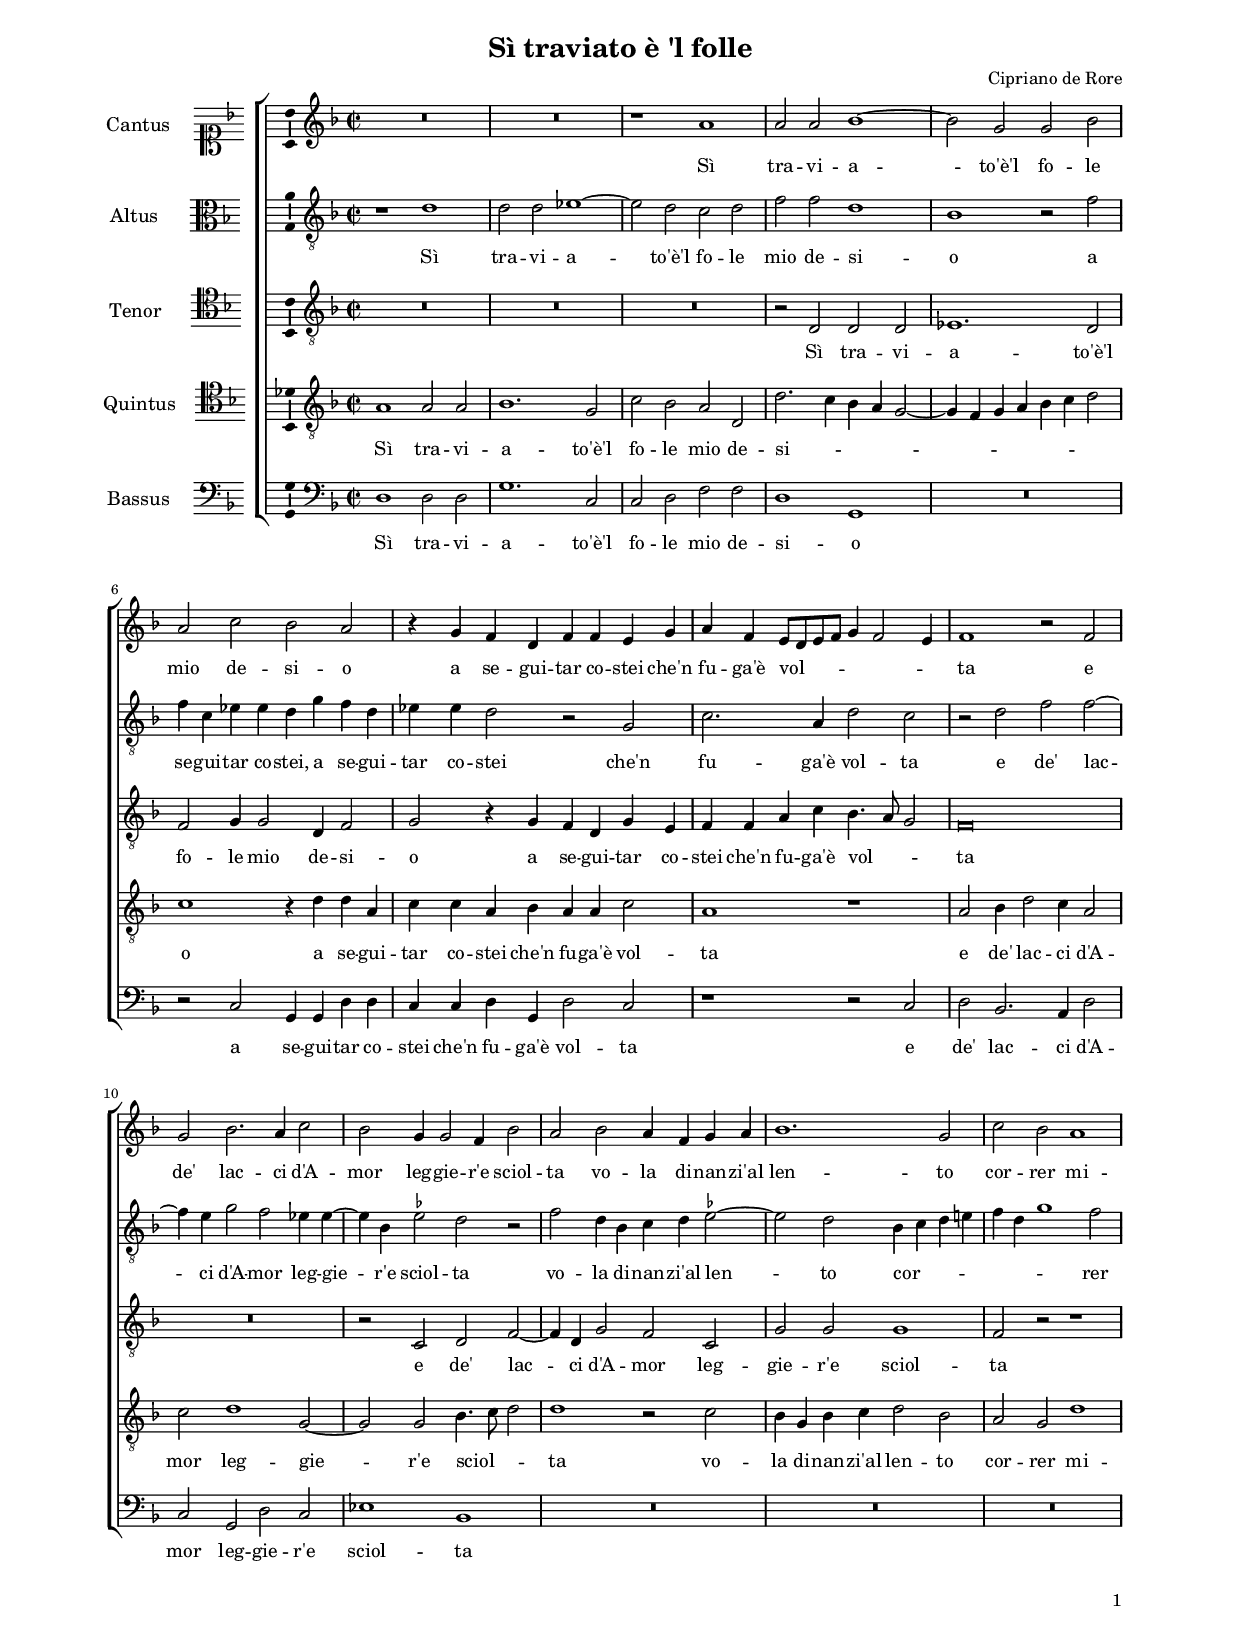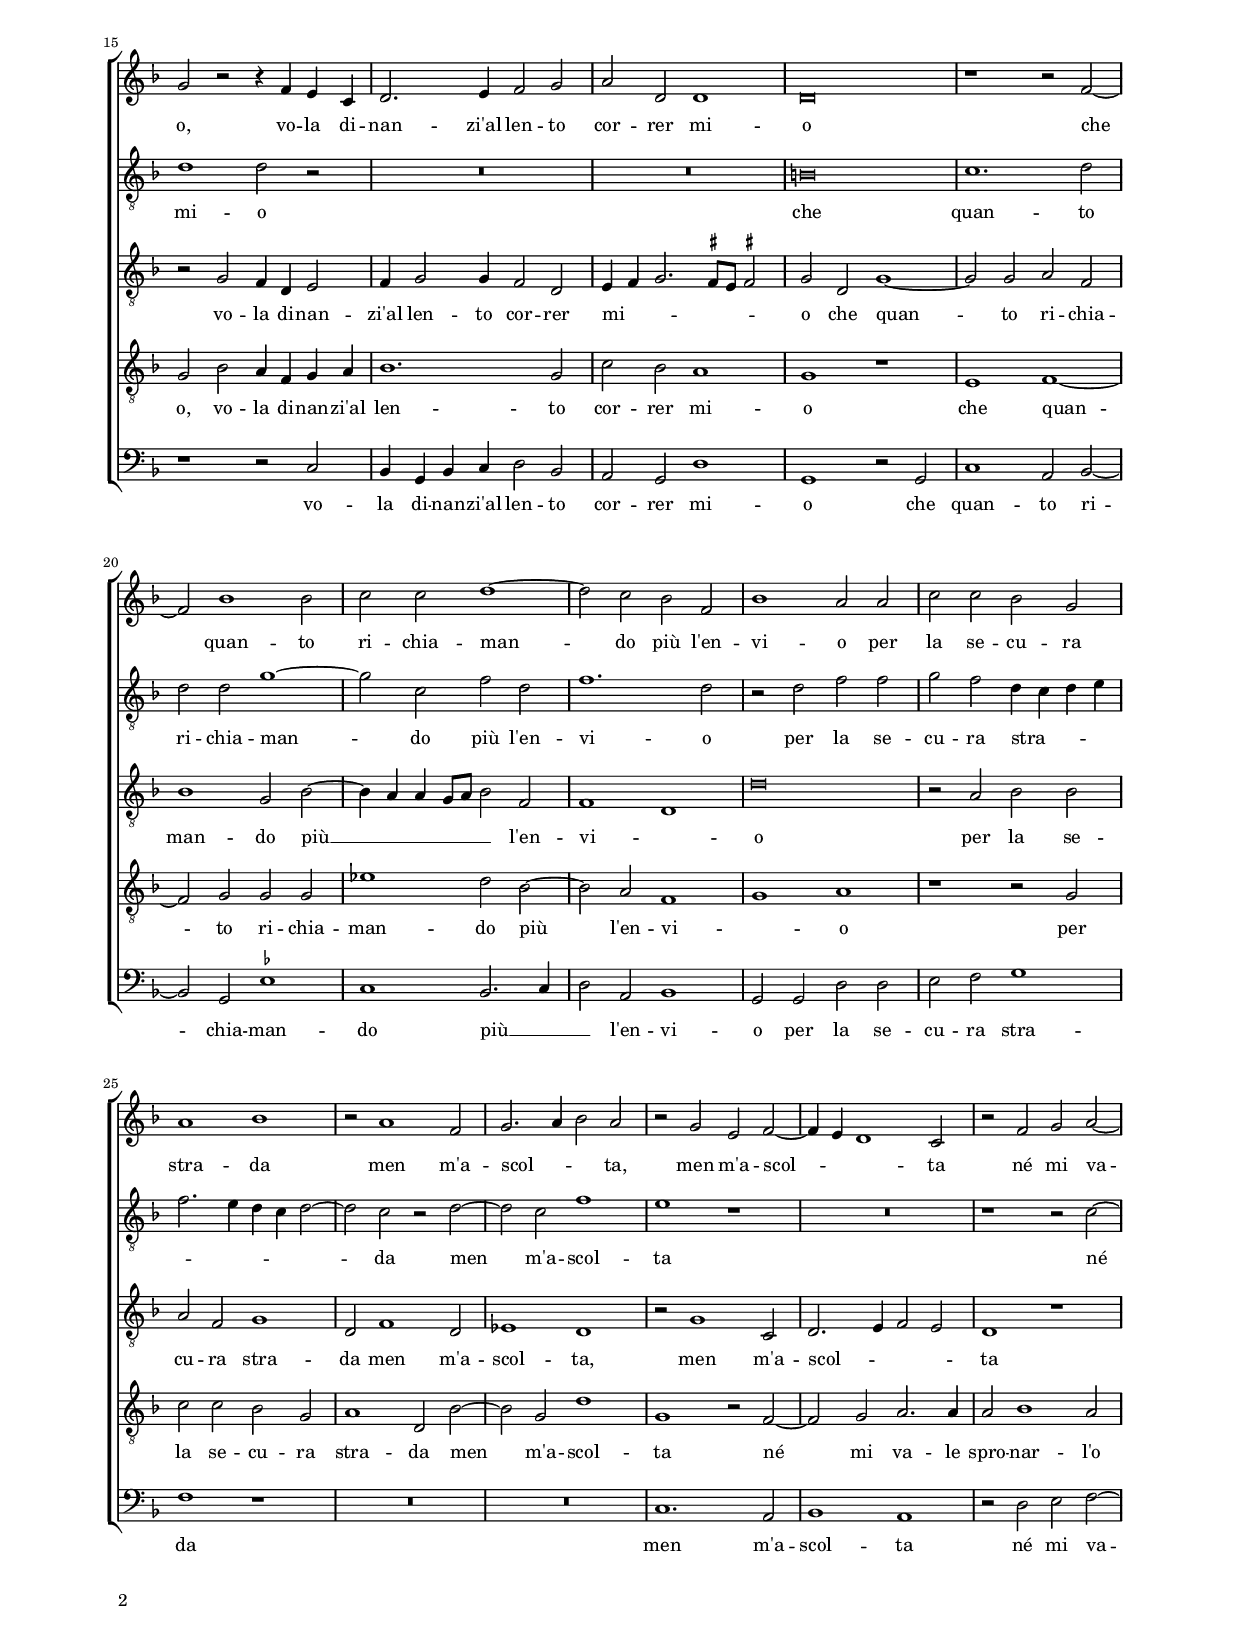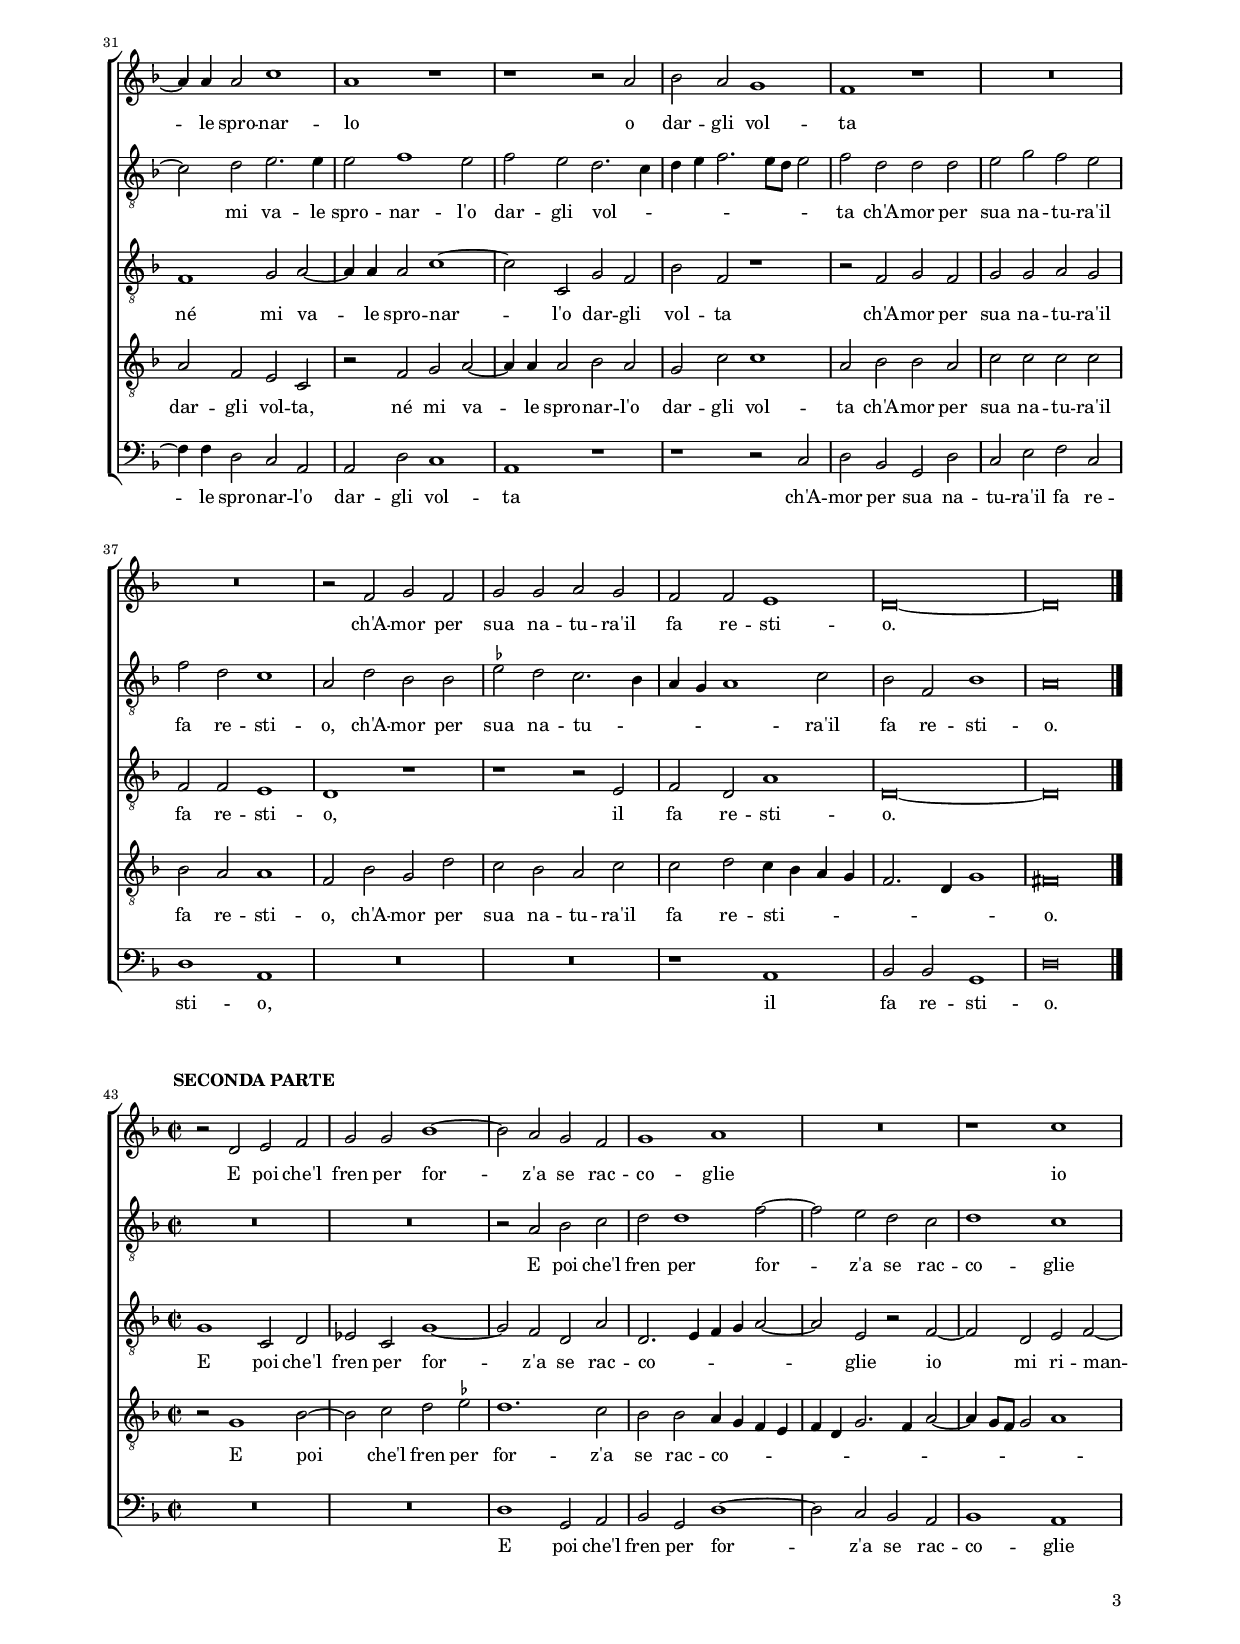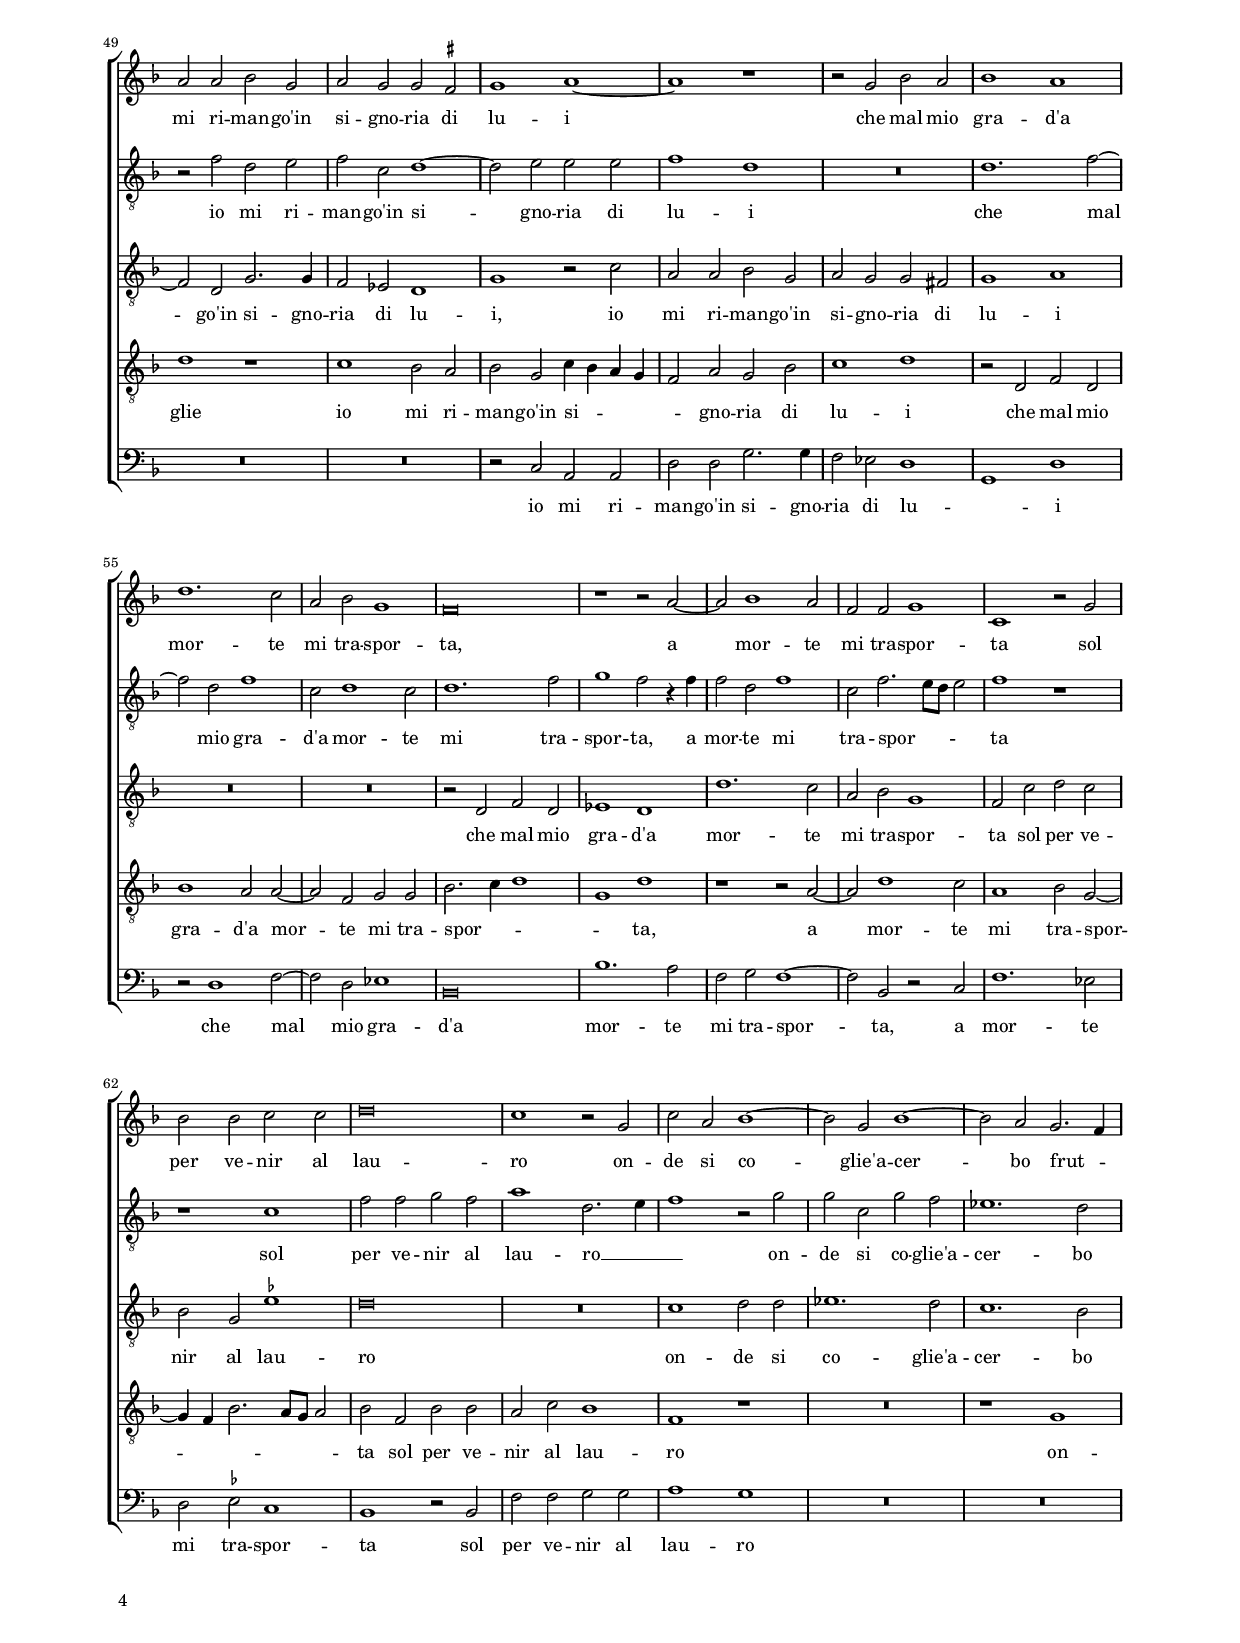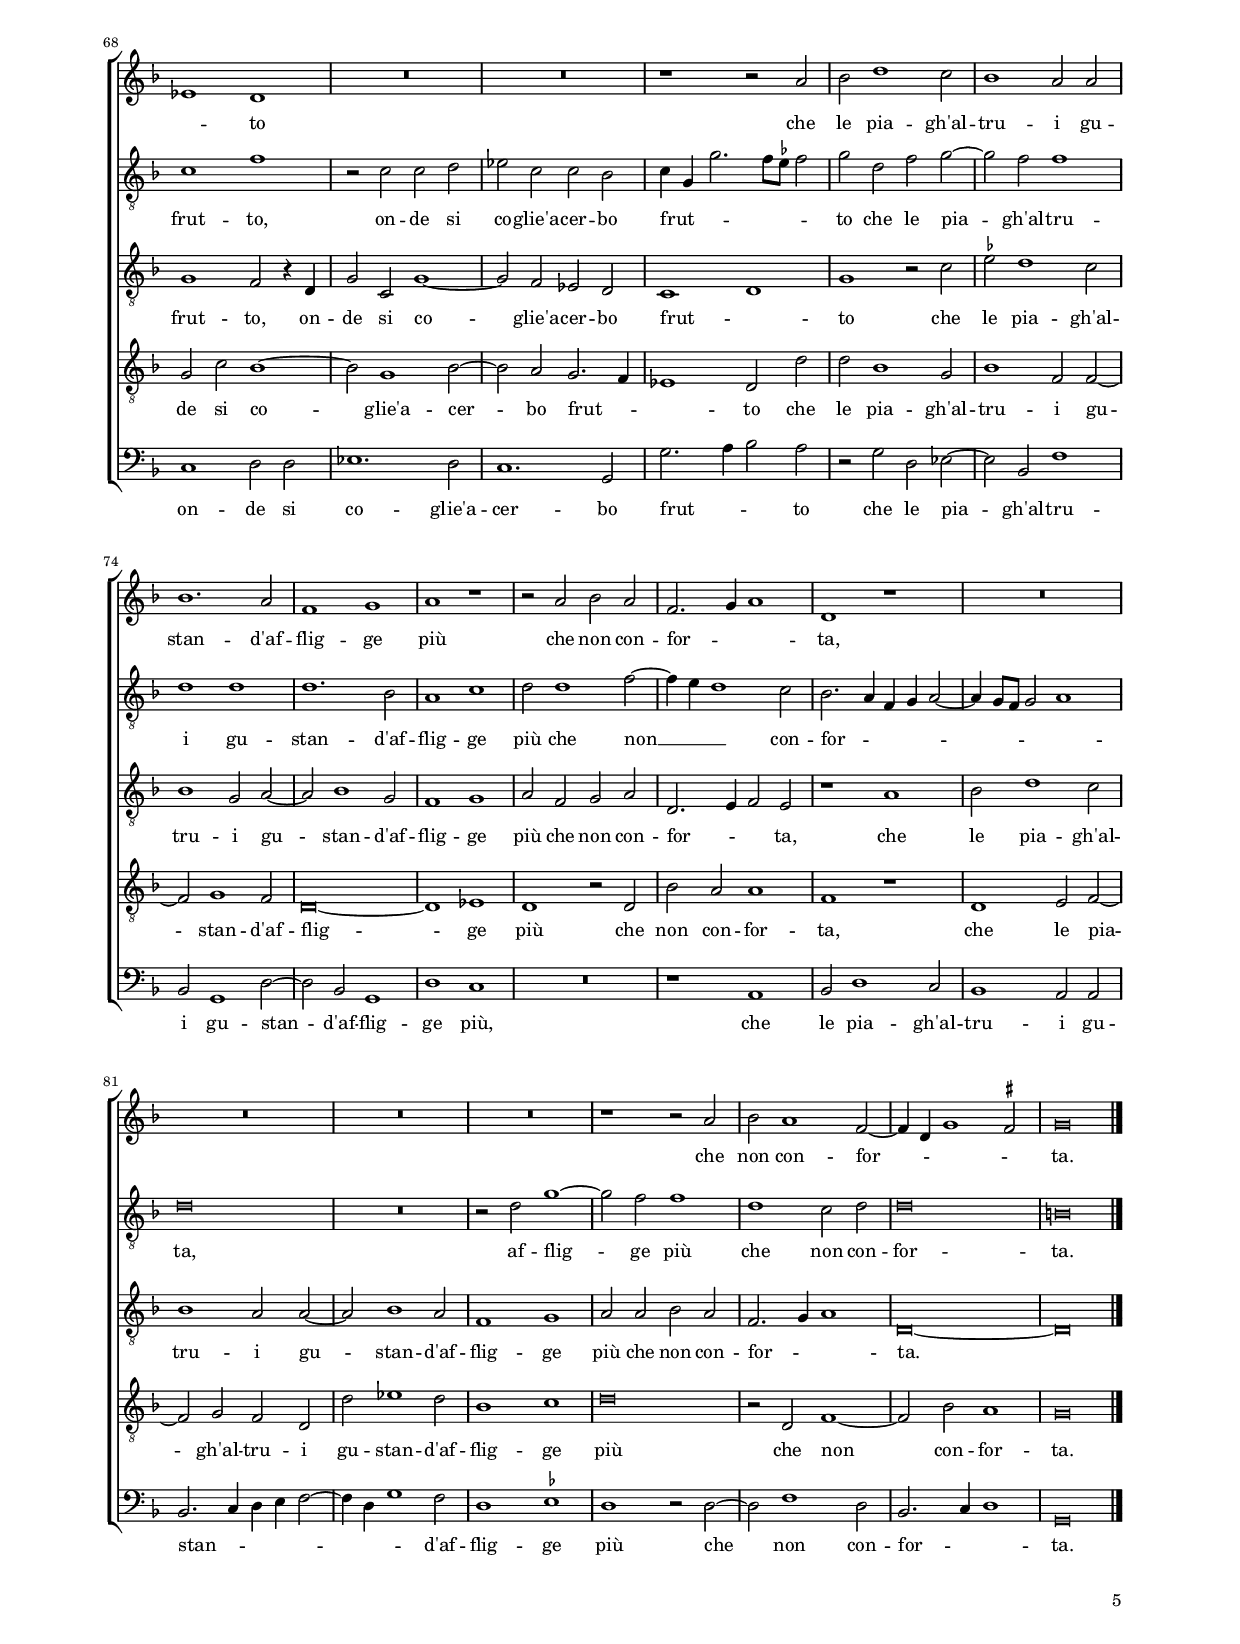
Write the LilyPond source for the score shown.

\header
{
  title="Sì traviato è 'l folle"
  composer="Cipriano de Rore"
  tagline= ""
}

\version "2.24.2"
\include "deutsch.ly"
#(set-global-staff-size 15)
% #(set-default-paper-size "letter")
#(ly:set-option 'point-and-click #f)

	
	ficta = { \once \set suggestAccidentals = ##t }
	
	forget = #(define-music-function (music) (ly:music?) #{
		\accidentalStyle forget
		$music
		\accidentalStyle default
		#})
	


\paper
	{
	top-margin = 1.8 \cm
	bottom-margin = 1.2 \cm
	left-margin = 2 \cm
	right-margin = 2 \cm
	ragged-bottom = ##f
	ragged-last-bottom = ##f
	print-page-number = ##f
	score-system-spacing = #'((basic-distance . 16) (minimum-distance . 14) (padding . 5) (strechability . 150))
	system-system-spacing = #'((basic-distance . 16) (minimum-distance . 14) (padding . 5) (strechability . 150))
	oddFooterMarkup=\markup   \fill-line { "" \fromproperty #'page:page-number-string }
	evenFooterMarkup=\markup  \fill-line { \fromproperty #'page:page-number-string "" }
	last-bottom-spacing = #'((basic-distance . 12) (minimum-distance . 7) (padding . 4))
	%systems-per-page = 3
%	min-systems-per-page = 3
	}

global = {
	\key f \major
	\time 2/2 \set Score.measureLength = #(ly:make-moment 2/1)
	\skip 1*2*42 \bar "|."
	}
	

incipitcantus = \markup { \score {
	{
	\set Staff.instrumentName = \markup { \fontsize #1 "Cantus" }
	\key f \major
	\clef soprano
	s4 \bar ""
	}
	\layout  {
	raggedright = ##t
	indent = 1.8 \cm
	line-width = 2.5 \cm
	\context { \Staff \remove Time_signature_engraver }
	\override Staff.Clef.Y-extent = #'(0 . 0)
	}} \hspace #1 }
	  
	  
incipitaltus = \markup { \score {
	{
	\set Staff.instrumentName = \markup { \fontsize #1 "Altus" }
	\key f \major
	\clef alto
	s4 \bar ""
	}
	\layout  {
	raggedright = ##t
	indent = 1.8 \cm
	line-width = 2.5 \cm
	\context { \Staff \remove Time_signature_engraver }
	\override Staff.Clef.Y-extent = #'(0 . 0)
	}} \hspace #1 }


incipittenor = \markup { \score {
	{
	\set Staff.instrumentName = \markup { \fontsize #1 "Tenor" }
	\key f \major
	\clef tenor
	s4 \bar ""
	}
	\layout  {
	raggedright = ##t
	indent = 1.8 \cm
	line-width = 2.5 \cm
	\context { \Staff \remove Time_signature_engraver }
	\override Staff.Clef.Y-extent = #'(0 . 0)
	}} \hspace #1 }
	  
	  
incipitquintus = \markup { \score {
	{
	\set Staff.instrumentName = \markup { \fontsize #1 "Quintus" }
	\key f \major
	\clef tenor
	s4 \bar ""
	}
	\layout  {
	raggedright = ##t
	indent = 1.8 \cm
	line-width = 2.5 \cm
	\context { \Staff \remove Time_signature_engraver }
	\override Staff.Clef.Y-extent = #'(0 . 0)
	}} \hspace #1 }
	  
	  
incipitbassus = \markup { \score {
	{
	\set Staff.instrumentName = \markup { \fontsize #1 "Bassus" }
	\key f \major
	\clef bass
	s4 \bar ""
	}
	\layout  {
	raggedright = ##t
	indent = 1.8 \cm
	line-width = 2.5 \cm
	\context { \Staff \remove Time_signature_engraver }
	\override Staff.Clef.Y-extent = #'(0 . 0)
	}} \hspace #1 }


cantus =  \relative c''
	{
	R\breve
	R\breve
	r1 a
	a2 a b1~
%5
	b2 g g b |
	a2 c b a
	r4 g f d f f e g
	a4 f e8 d e f g4 f2 e4
	f1 r2 f
%10
	g2 b2. a4 c2 |
	b2 g4 g2 f4 b2
	a2 b a4 f g a
	b1. g2
	c2 b a1
%15
	g2 r r4 f e c |
	d2. e4 f2 g
	a2 d, d1
	d\breve
	r1 r2 f~
%20
	f2 b1 b2 |
	c2 c d1~
	d2 c b f
	b1 a2 a
	c2 c b g
%25
	a1 b |
	r2 a1 f2
	g2. a4 b2 a
	r2 g e f~
	f4 e d1 c2
%30
	r2 f g a~ |
	a4 a a2 c1
	a1 r
	r1 r2 a
	b2 a g1
%35
	f1 r |
	R\breve
	R\breve
	r2 f g f
	g2 g a g
%40
	f2 f e1 |
	d\breve~
	d\breve |
	}


altus =  \relative c'
	{
	r1 d
	d2 d es1~
	es2 d c d
	f2 f d1
%5
	b1 r2 f' |
	f4 c es es  d g f d
	es4 es d2 r g,
	c2. a4 d2 c
	r2 d f f~
%10
	f4 e g2 f es4 es~
	es4 b \ficta es!2 d r
	f2 d4 b c d \ficta es2~
	\ficta es2 d b4 c d e
	f4 d g1 f2
%15
	d1 d2 r |
	R\breve
	R\breve
	h\breve
	c1. d2
%20
	d2 d g1~ |
	g2 c, f d
	f1. d2
	r2 d f f
	g2 f d4 c d e
%25
	f2. e4 d c d2~ |
	d2 c r d~
	d2 c f1
	e1 r
	R\breve
%30
	r1 r2 c~ |
	c2 d e2. e4
	e2 f1 e2
	f2 e d2. c4
	d4 e f2. e8 d e2
%35
	f2 d d d |
	e2 g f e
	f2 d c1
	a2 d b b
	\ficta es2 d c2. b4
%40
	a4 g a1 c2 |
	b2 f b1
	a\breve |
	}


tenor =  \relative c'
	{
	R\breve
	R\breve
	R\breve
	r2 d, d d
%5
	es1. d2 |
	f2 g4 g2 d4 f2
	g2 r4 g f d g e
	f4 f a c b4. a8 g2
	f\breve
%10
	R\breve |
	r2 c d f~
	f4 d g2 f c
	g'2 g g1
	f2 r r1
%15
	r2 g f4 d e2 |
	f4 g2 g4 f2 d
	e4 f g2. \ficta fis8 e \ficta fis!2
	g2 d g1~
	g2 g a f
%20
	b1 g2 b~ |
	b4 a a g8 a b2 f
	f1 d
	d'\breve
	r2 a b b
%25
	a2 f g1 |
	d2 f1 d2
	es1 d
	r2 g1 c,2
	d2. e4 f2 e
%30
	d1 r |
	f1 g2 a~
	a4 a a2 c1~
	c2 c, g' f
	b2 f r1
%35
	r2 f g f |
	g2 g a g
	f2 f e1
	d1 r
	r1 r2 e
%40
	f2 d a'1 |
	d,\breve~
	d\breve |
	}


quintus  =  \relative c'
	{
	a1 a2 a
	b1. g2
	c2 b a d,
	d'2. c4 b a g2~
%5
	g4 f g a b c d2 |
	c1 r4 d d a
	c4 c a b a a c2
	a1 r
	a2 b4 d2 c4 a2
%10
	c2 d1 g,2~ |
	g2 g b4. c8 d2
	d1 r2 c
	b4 g b c d2 b
	a2 g d'1
%15
	g,2 b a4 f g a |
	b1. g2
	c2 b a1
	g1 r
	e1 f~
%20
	f2 g g g |
	es'1 d2 b~
	b2 a f1
	g1 a
	r1 r2 g
%25
	c2 c b g |
	a1 d,2 b'~
	b2 g d'1
	g,1 r2 f~
	f2 g a2. a4
%30
	a2 b1 a2 |
	a2 f e c
	r2 f g a~
	a4 a a2 b a
	g2 c c1
%35
	a2 b b a |
	c2 c c c
	b2 a a1
	f2 b g d'
	c2 b a c
%40
	c2 d c4 b a g |
	f2. d4 g1
	fis\breve |
	}


bassus  =  \relative c
	{
	d1 d2 d
	g1. c,2
	c2 d f f
	d1 g,
%5
	R\breve |
	r2 c g4 g d' d
	c4 c d g, d'2 c
	r1 r2 c
	d2 b2. a4 d2
%10
	c2 g d' c |
	es1 b
	R\breve
	R\breve
	R\breve
%15
	r1 r2 c |
	b4 g b c d2 b
	a2 g d'1
	g,1 r2 g
	c1 a2 b~
%20
	b2 g \ficta es'1
	c1 b2. c4
	d2 a b1
	g2 g d' d
	e2 f g1
%25
	f1 r |
	R\breve
	R\breve
	c1. a2
	b1 a
%30
	r2 d e f~ |
	f4 f d2 c a
	a2 d c1
	a1 r
	r1 r2 c
%35
	d2 b g d' |
	c2 e f c
	d1 a
	R\breve
	R\breve
%40
	r1 a |
	b2 b g1
	d'\breve |
	}


lyricscantus = \lyricmode {
	Sì tra -- vi -- a -- to'è'l fo -- le mio de -- si -- o
	a se -- gui -- tar co -- stei che'n fu -- ga'è vol -- _ _ _ _ _ _ ta
	e de' lac -- ci d'A -- mor leg -- gie -- r'e sciol -- ta vo -- la
	di -- nan -- zi'al len -- to cor -- rer mi -- o,
	vo -- la
	di -- nan -- zi'al len -- to cor -- rer mi -- o
	che quan -- to ri -- chia -- man -- do più l'en -- vi -- o
	per la se -- cu -- ra stra -- da men m'a -- scol -- _ _ ta,
	men m'a -- scol -- _ _ ta
	né mi va -- le spro -- nar -- lo o dar -- gli vol -- ta
	ch'A -- mor per sua na -- tu -- ra'il fa re -- sti -- o.
	}


lyricsaltus = \lyricmode {
	Sì tra -- vi -- a -- to'è'l fo -- le mio de -- si -- o
	a se -- gui -- tar co -- stei,
	a se -- gui -- tar co -- stei che'n fu -- ga'è vol -- ta
	e de' lac -- ci d'A -- mor leg -- gie -- r'e sciol -- ta vo -- la
	di -- nan -- zi'al len -- to cor -- _ _ _ _ _ _ rer mi -- o
	che quan -- to ri -- chia -- man -- do più l'en -- vi -- o
	per la se -- cu -- ra stra -- _ _ _ _ _ _ _ _ da men m'a -- scol -- ta
	né mi va -- le spro -- nar -- l'o dar -- gli vol -- _ _ _ _ _ _ _ ta
	ch'A -- mor per sua na -- tu -- ra'il fa re -- sti -- o,
	ch'A -- mor per sua na -- tu -- _ _ _ _ ra'il fa re -- sti -- o.
	}


lyricstenor = \lyricmode {
	Sì tra -- vi -- a -- to'è'l fo -- le mio de -- si -- o
	a se -- gui -- tar co -- stei che'n fu -- ga'è vol -- _ _ ta
	e de' lac -- ci d'A -- mor leg -- gie -- r'e sciol -- ta vo -- la
	di -- nan -- zi'al len -- to cor -- rer mi -- _ _ _ _ _ o
	che quan -- to ri -- chia -- man -- do più __ _ _ _ _ _ l'en -- vi -- _ o
	per la se -- cu -- ra stra -- da men m'a -- scol -- ta,
	men m'a -- scol -- _ _ _ ta
	né mi va -- le spro -- nar -- l'o dar -- gli vol -- ta
	ch'A -- mor per sua na -- tu -- ra'il fa re -- sti -- o,
	il fa re -- sti -- o.
	}


lyricsquintus = \lyricmode {
	Sì tra -- vi -- a -- to'è'l fo -- le mio de -- si -- _ _ _ _ _ _ _ _ _ _ o
	a se -- gui -- tar co -- stei che'n fu -- ga'è vol -- ta
	e de' lac -- ci d'A -- mor leg -- gie -- r'e sciol -- _ _ ta vo -- la
	di -- nan -- zi'al len -- to cor -- rer mi -- o,
	vo -- la
	di -- nan -- zi'al len -- to cor -- rer mi -- o
	che quan -- to ri -- chia -- man -- do più l'en -- vi -- _ o
	per la se -- cu -- ra stra -- da men m'a -- scol -- ta
	né mi va -- le spro -- nar -- l'o dar -- gli vol -- ta,
	né mi va -- le spro -- nar -- l'o dar -- gli vol -- ta
	ch'A -- mor per sua na -- tu -- ra'il fa re -- sti -- o,
	ch'A -- mor per sua na -- tu -- ra'il fa re -- sti -- _ _ _ _ _ _ o.
	}


lyricsbassus = \lyricmode {
	Sì tra -- vi -- a -- to'è'l fo -- le mio de -- si -- o
	a se -- gui -- tar co -- stei che'n fu -- ga'è vol -- ta
	e de' lac -- ci d'A -- mor leg -- gie -- r'e sciol -- ta vo -- la
	di -- nan -- zi'al len -- to cor -- rer mi -- o
	che quan -- to ri -- chia -- man -- do più __ _ _ l'en -- vi -- o
	per la se -- cu -- ra stra -- da men m'a -- scol -- ta
	né mi va -- le spro -- nar -- l'o dar -- gli vol -- ta
	ch'A -- mor per sua na -- tu -- ra'il fa re -- sti -- o,
	il fa re -- sti -- o.
	}


\score
{  
	\transpose c c {
	\new ChoirStaff \with { \override StaffGrouper.staff-staff-spacing.basic-distance = #12 }
	<<

	\new Staff << \global
	\new Voice="v1" {
		\set Staff.instrumentName=\incipitcantus
		\set Staff.midiInstrument = "reed organ"
		\clef violin
		\cantus }
	\new Lyrics \lyricsto "v1" {\lyricscantus }
	>>


	\new Staff << \global
	\new Voice="v2" {
		\set Staff.instrumentName=\incipitaltus
		\set Staff.midiInstrument = "reed organ"
		\clef "G_8" 
		\altus}
	\new Lyrics \lyricsto "v2" {\lyricsaltus }
	>>


	\new Staff << \global
	\new Voice="v3" {
		\set Staff.instrumentName=\incipittenor
		\set Staff.midiInstrument = "reed organ"
		\clef "G_8"
		\tenor }
	\new Lyrics \lyricsto "v3" {\lyricstenor }
	>>


	\new Staff << \global
	\new Voice="v5" {
		\set Staff.instrumentName=\incipitquintus
		\set Staff.midiInstrument = "reed organ"
		\clef "G_8"
		\quintus}
	\new Lyrics \lyricsto "v5" {\lyricsquintus }
	>>


	\new Staff << \global
	\new Voice="v4" {
		\set Staff.instrumentName=\incipitbassus
		\set Staff.midiInstrument = "reed organ"
		\clef bass
		\bassus }
	\new Lyrics \lyricsto "v4" {\lyricsbassus}
	>>

	>>
	} % transpose

	\layout
	{
	indent = 2.5 \cm
	\context { \Lyrics \override VerticalAxisGroup.nonstaff-relatedstaff-spacing.padding = #1.4 }
	\context { \Staff \consists Ambitus_engraver }
	\context { \Score \override BarNumber.padding = #2 }
	\context { \Voice \override NoteHead.style = #'baroque }
	}


\midi
	{
	\tempo 2 = 90
	}

}

%%%%%%%%%%%%%%%%%%%%  PARS SECUNDA


global = {
	\key f \major
	\time 2/2 \set Score.measureLength = #(ly:make-moment 2/1)
	\set Score.barNumberVisibility = #all-bar-numbers-visible \bar ""
	\set Score.currentBarNumber = #43
	\skip 1*2*45 \bar "|."
	}


cantus =  \relative c''
	{
	r2 d, e f
	g2 g b1~
	b2 a g f
	g1 a
%5
	R\breve |
	r1 c
	a2 a b g
	a2 g g \ficta fis
	g1 a~
%10
	a1 r |
	r2 g b a
	b1 a
	d1. c2
	a2 b g1
%15
	f\breve |
	r1 r2 a~
	a2 b1 a2
	f2 f g1
	c,1 r2 g'
%20
	b2 b c c |
	d\breve
	c1 r2 g
	c2 a b1~
	b2 g b1~
%25
	b2 a g2. f4 |
	es1 d
	R\breve
	R\breve
	r1 r2 a'
%30
	b2 d1 c2 |
	b1 a2 a
	b1. a2
	f1 g
	a1 r
%35
	r2 a b a |
	f2. g4 a1
	d,1 r
	R\breve
	R\breve
%40
	R\breve |
	R\breve
	r1 r2 a'
	b2 a1 f2~
	f4 d g1 \ficta fis2
%45
	g\breve |
	}


altus =  \relative c'
	{
	R\breve
	R\breve
	r2 a b c
	d2 d1 f2~
%5
	f2 e d c |
	d1 c
	r2 f d e
	f2 c d1~
	d2 e e e
%10
	f1 d |
	R\breve
	d1. f2~
	f2 d f1
	c2 d1 c2
%15
	d1. f2 |
	g1 f2 r4 f
	f2 d f1
	c2 f2. e8 d e2
	f1 r
%20
	r1 c |
	f2 f g f
	a1 d,2. e4
	f1 r2 g
	g2 c, g' f
%25
	es1. d2 |
	c1 f
	r2 c c d
	es2 c c b
	c4 g g'2. f8 \ficta es f2
%30
	g2 d f g~ |
	g2 f f1
	d1 d
	d1. b2
	a1 c
%35
	d2 d1 f2~ |
	f4 e d1 c2
	b2. a4 f g a2~
	a4 g8 f g2 a1
	d\breve
%40
	R\breve |
	r2 d g1~
	g2 f f1
	d1 c2 d
	d\breve
%45
	h\breve |
	}


tenor =  \relative c'
	{
	g1 c,2 d
	es2 c g'1~
	g2 f d a'
	d,2. e4 f g a2~
%5
	a2 e r f~ |
	f2 d e f~
	f2 d g2. g4
	f2 es d1
	g1 r2 c
%10
	a2 a b g |
	a2 g g fis
	g1 a
	R\breve
	R\breve
%15
	r2 d, f d |
	es1 d
	d'1. c2
	a2 b g1
	f2 c' d c
%20
	b2 g \ficta es'1 |
	d\breve
	R\breve
	c1 d2 d
	es1. d2
%25
	c1. b2 |
	g1 f2 r4 d
	g2 c, g'1~
	g2 f es d
	c1 d
%30
	g1 r2 c |
	\ficta es2 d1 c2
	b1 g2 a~
	a2 b1 g2
	f1 g
%35
	a2 f g a |
	d,2. e4f2 e
	r1 a
	b2 d1 c2
	b1 a2 a~
%40
	a2 b1 a2 |
	f1 g
	a2 a b a
	f2. g4 a1
	d,\breve~
%45
	d\breve |
	}


quintus  =  \relative c'
	{
	r2 g1 b2~
	b2 c d \ficta es
	d1. c2
	b2 b a4 g f e
%5
	f4 d g2. f4 a2~ |
	a4 g8 f g2 a1
	d1 r
	c1 b2 a
	b2 g c4 b a g
%10
	f2 a g b |
	c1 d
	r2 d, f d
	b'1 a2 a~
	a2 f g g
%15
	b2. c4 d1 |
	g,1 d'
	r1 r2 a~
	a2 d1 c2
	a1 b2 g~
%20
	g4 f b2. a8 g a2 |
	b2 f b b
	a2 c b1
	f1 r
	R\breve
%25
	r1 g |
	g2 c b1~
	b2 g1 b2~
	b2 a g2. f4
	es1 d2 d'
%30
	d2 b1 g2 |
	b1 f2 f~
	f2 g1 f2
	d\breve~
	d1 es
%35
	d1 r2 d |
	b'2 a a1
	f1 r
	d1 e2 f~
	f2 g f d
%40
	d'2 es1 d2 |
	b1 c
	d\breve
	r2 d, f1~
	f2 b a1
%45
	g\breve |
	}


bassus  =  \relative c
	{
	R\breve
	R\breve
	d1 g,2 a
	b2 g d'1~
%5
	d2 c b a |
	b1 a
	R\breve
	R\breve
	r2 c a a
%10
	d2 d g2. g4 |
	f2 es d1
	g,1 d'
	r2 d1 f2~
	f2 d es1
%15
	b\breve |
	b'1. a2
	f2 g f1~
	f2 b, r c
	f1. es2
%20
	d2 \ficta es c1 |
	b1 r2 b
	f'2 f g g
	a1 g
	R\breve
%25
	R\breve |
	c,1 d2 d
	es1. d2
	c1. g2
	g'2. a4 b2 a
%30
	r2 g d es~
	es2 b f'1
	b,2 g1 d'2~
	d2 b g1
	d'1 c
%35
	R\breve |
	r1 a
	b2 d1 c2
	b1 a2 a
	b2. c4 d e f2~
%40
	f4 d g1 f2 |
	d1 \ficta es
	d1 r2 d~
	d2 f1 d2
	b2. c4 d1
%45
	g,\breve |
	}


lyricscantus = \lyricmode {
	E poi che'l fren per for -- z'a se rac -- co -- glie
	io mi ri -- man -- go'in si -- gno -- ria di lu -- i
	che mal mio gra -- d'a mor -- te mi tra -- spor -- ta,
	a mor -- te mi tra -- spor -- ta
	sol per ve -- nir al lau -- ro on -- de si co -- glie'a -- 
	cer -- bo frut -- _ _ to che le pia -- gh'al -- tru -- i
	gu -- stan -- d'af -- flig -- ge più che non con -- for -- _ _ ta,
	che non con -- for -- _ _ _ ta.
	}


lyricsaltus = \lyricmode {
	E poi che'l fren per for -- z'a se rac -- co -- glie
	io mi ri -- man -- go'in si -- gno -- ria di lu -- i
	che mal mio gra -- d'a mor -- te mi tra -- spor -- ta,
	a mor -- te mi tra -- spor -- _ _ _ ta
	sol per ve -- nir al lau -- ro __ _ _ on -- de si co -- glie'a -- 
	cer -- bo frut -- to,
	on -- de si co -- glie'a -- 
	cer -- bo frut -- _ _ _ _ _ to che le pia -- gh'al -- tru -- i
	gu -- stan -- d'af -- flig -- ge più che non __ _ _ con -- for -- _ _ _ _ _ _ _ _ ta,
	af -- flig -- ge più che non con -- for -- ta.
	}


lyricstenor = \lyricmode {
	E poi che'l fren per for -- z'a se rac -- co -- _ _ _ _ glie
	io mi ri -- man -- go'in si -- gno -- ria di lu -- i,
	io mi ri -- man -- go'in si -- gno -- ria di lu -- i
	che mal mio gra -- d'a mor -- te mi tra -- spor -- ta
	sol per ve -- nir al lau -- ro on -- de si co -- glie'a --
	cer -- bo frut -- to,
	on -- de si co -- glie'a --
	cer -- bo frut -- _ to che le pia -- gh'al -- tru -- i
	gu -- stan -- d'af -- flig -- ge più che non con -- for -- _ _ ta,
	che le pia -- gh'al -- tru -- i
	gu -- stan -- d'af -- flig -- ge più che non con -- for -- _ _ ta.
	}


lyricsquintus = \lyricmode {
	E poi che'l fren per for -- z'a se rac -- co -- _ _ _ _ _ _ _ _ _ _ _ _ glie
	io mi ri -- man -- go'in si -- _ _ _ _ gno -- ria di lu -- i
	che mal mio gra -- d'a mor -- te mi tra -- spor -- _ _ _ ta,
	a mor -- te mi tra -- spor -- _ _ _ _ _ ta
	sol per ve -- nir al lau -- ro on -- de si co -- glie'a -- 
	cer -- bo frut -- _ _ to che le pia -- gh'al -- tru -- i
	gu -- stan -- d'af -- flig -- ge più che non con -- for -- ta,
	che le pia -- gh'al -- tru -- i
	gu -- stan -- d'af -- flig -- ge più che non con -- for -- ta.
	}


lyricsbassus = \lyricmode {
	E poi che'l fren per for -- z'a se rac -- co -- glie
	io mi ri -- man -- go'in si -- gno -- ria di lu -- _ i
	che mal mio gra -- d'a mor -- te mi tra -- spor -- ta,
	a mor -- te mi tra -- spor -- ta
	sol per ve -- nir al lau -- ro on -- de si co -- glie'a --
	cer -- bo frut -- _ _ to che le pia -- gh'al -- tru -- i
	gu -- stan -- d'af -- flig -- ge più,
	che le pia -- gh'al -- tru -- i
	gu -- stan -- _ _ _ _ _ _ d'af -- flig -- ge più che non con -- for -- _ _ ta.
	}


\score
{  
	\transpose c c {
	\new ChoirStaff \with { \override StaffGrouper.staff-staff-spacing.basic-distance = #12 }
	<<

	\new Staff <<\global
	\new Voice="v1" {
	  %\set Staff.instrumentName=Cantus
		\set Staff.midiInstrument = "reed organ"
		\clef violin
		\cantus }
	\new Lyrics \lyricsto "v1" {\lyricscantus }
	>>


	\new Staff << \global
	\new Voice="v2" {
	  %\set Staff.instrumentName=Altus
		\set Staff.midiInstrument = "reed organ"
		\clef "G_8" 
		\altus}
	\new Lyrics \lyricsto "v2" {\lyricsaltus }
	>>


	\new Staff <<\global
	\new Voice="v3" {
	  %\set Staff.instrumentName=Tenor
		\set Staff.midiInstrument = "reed organ"
		\clef "G_8"
		\tenor }
	\new Lyrics \lyricsto "v3" {\lyricstenor }
	>>


	\new Staff << \global
	\new Voice="v5" {
	  %\set Staff.instrumentName=Quintus
		\set Staff.midiInstrument = "reed organ"
		\clef "G_8"
		\quintus}
	\new Lyrics \lyricsto "v5" {\lyricsquintus }
	>>


	\new Staff <<\global
	\new Voice="v4" {
	  %\set Staff.instrumentName=Bassus
		\set Staff.midiInstrument = "reed organ"
		\clef bass
		\bassus }
	\new Lyrics \lyricsto "v4" {\lyricsbassus}
	>>
	
	>>
	} % transpose

	\layout
	{
	indent = 0 \cm
	\context { \Lyrics \override VerticalAxisGroup.nonstaff-relatedstaff-spacing.padding = #1.4 }
	\context { \Score \override BarNumber.padding = #2 }
	\context { \Voice \override NoteHead.style = #'baroque }
	}

	\header { piece = \markup { \raise #2 \hspace #7 \bold "SECONDA PARTE"} }
	
\midi
	{
	\tempo 2 = 90
	}
	
}

% EOF
